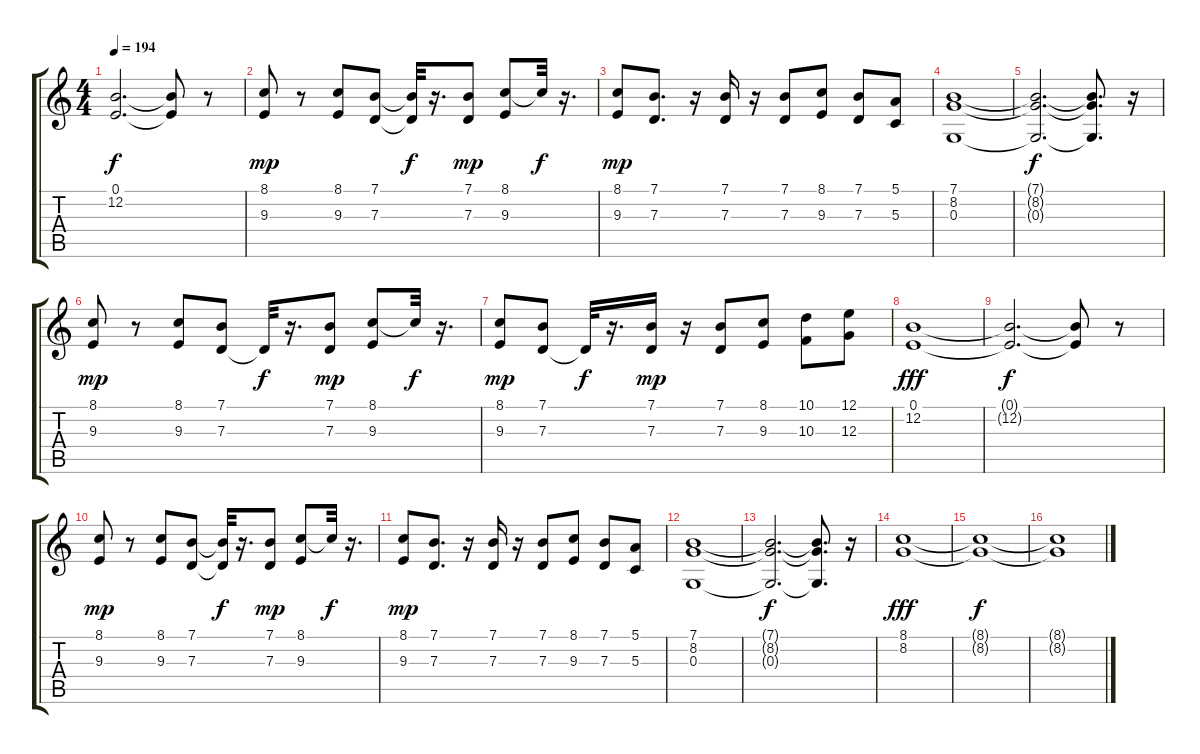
\track "" {instrument trumpet}
\staff {score tabs}
\tuning (E4 B3 G3 D3 A2 E2) {hide}
\ts (4 4)
\tempo 194
\clef g2
\ks c
(0.1{t} 12.2{t}).2{d dy f} (0.1{t} 12.2{t}).8 r.8 |
(8.1 9.3).8{dy mp} r.8 (8.1 9.3).8 (7.1 7.3).8 (7.1{t} 7.3{t}).32{dy f} r.16{d} (7.1 7.3).8{dy mp} (8.1 9.3).8 8.1{t}.32{dy f} r.16{d} |
(8.1 9.3).8{dy mp} (7.1 7.3).8{d} r.16 (7.1 7.3).16 r.16 (7.1 7.3).8 (8.1 9.3).8 (7.1 7.3).8 (5.1 5.3).8 |
(7.1 8.2 0.3).1 |
(7.1{t} 8.2{t} 0.3{t}).2{d dy f} (7.1{t} 8.2{t} 0.3{t}).8{d} r.16 |
(8.1 9.3).8{dy mp} r.8 (8.1 9.3).8 (7.1 7.3).8 7.3{t}.32{dy f} r.16{d} (7.1 7.3).8{dy mp} (8.1 9.3).8 8.1{t}.32{dy f} r.16{d} |
(8.1 9.3).8{dy mp} (7.1 7.3).8 7.3{t}.32{dy f} r.16{d} (7.1 7.3).16{dy mp} r.16 (7.1 7.3).8 (8.1 9.3).8 (10.1 10.3).8 (12.1 12.3).8 |
(0.1 12.2).1{dy fff} |
(0.1{t} 12.2{t}).2{d dy f} (0.1{t} 12.2{t}).8 r.8 |
(8.1 9.3).8{dy mp} r.8 (8.1 9.3).8 (7.1 7.3).8 (7.1{t} 7.3{t}).32{dy f} r.16{d} (7.1 7.3).8{dy mp} (8.1 9.3).8 8.1{t}.32{dy f} r.16{d} |
(8.1 9.3).8{dy mp} (7.1 7.3).8{d} r.16 (7.1 7.3).16 r.16 (7.1 7.3).8 (8.1 9.3).8 (7.1 7.3).8 (5.1 5.3).8 |
(7.1 8.2 0.3).1 |
(7.1{t} 8.2{t} 0.3{t}).2{d dy f} (7.1{t} 8.2{t} 0.3{t}).8{d} r.16 |
(8.1 8.2).1{dy fff} |
(8.1{t} 8.2{t}).1{dy f} |
(8.1{t} 8.2{t}).1
